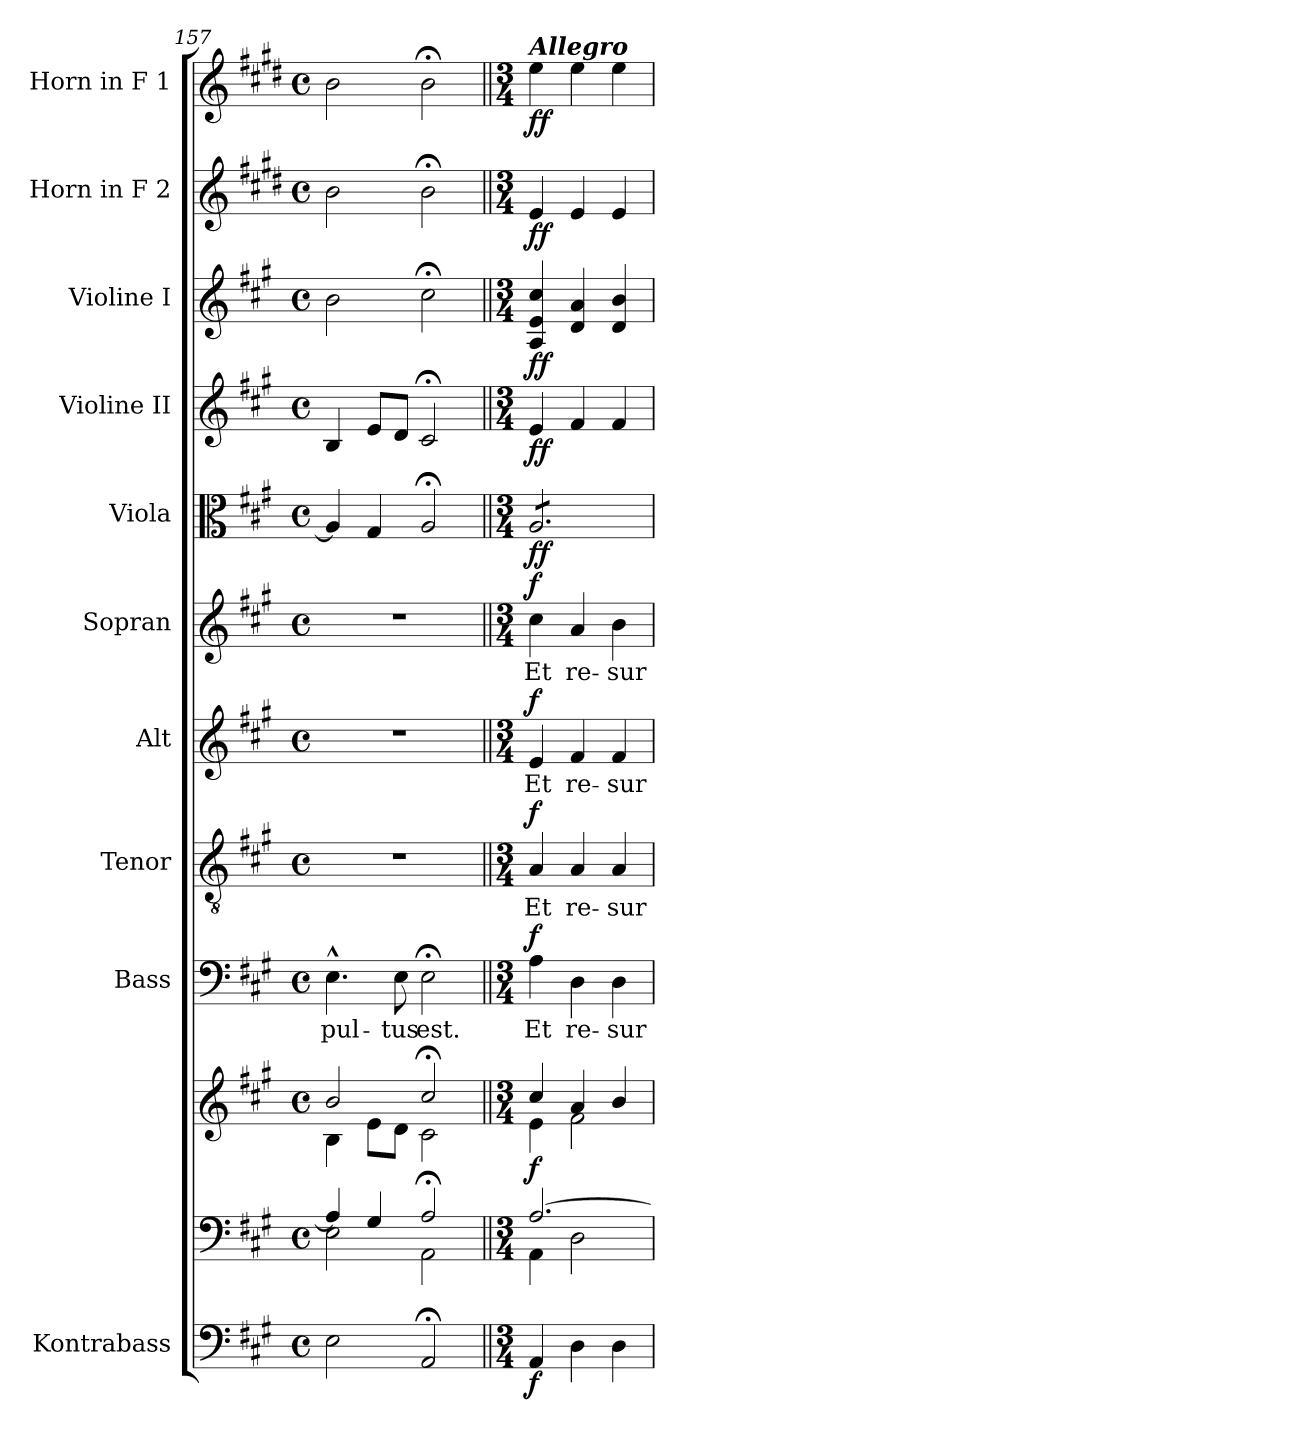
**kern	**dynam	**kern	**kern	**dynam	**kern	**text	**dynam	**kern	**text	**dynam	**kern	**text	**dynam	**kern	**text	**dynam	**kern	**dynam	**kern	**dynam	**kern	**dynam	**kern	**dynam	**kern	**dynam
*part11	*part11	*part10	*part10	*part10	*part9	*part9	*part9	*part8	*part8	*part8	*part7	*part7	*part7	*part6	*part6	*part6	*part5	*part5	*part4	*part4	*part3	*part3	*part2	*part2	*part1	*part1
*staff12	*staff12	*staff11	*staff10	*staff10/11	*staff9	*staff9	*staff9	*staff8	*staff8	*staff8	*staff7	*staff7	*staff7	*staff6	*staff6	*staff6	*staff5	*staff5	*staff4	*staff4	*staff3	*staff3	*staff2	*staff2	*staff1	*staff1
*I"Kontrabass	*	*	*	*	*I"Bass	*	*	*I"Tenor	*	*	*I"Alt	*	*	*I"Sopran	*	*	*I"Viola	*	*I"Violine II	*	*I"Violine I	*	*I"Horn in F 2	*	*I"Horn in F 1	*
*I'Kb.	*	*	*	*	*I'B.	*	*	*I'T.	*	*	*I'A.	*	*	*I'S.	*	*	*I'Vla.	*	*I'Vl. II	*	*I'Vl. I	*	*	*	*	*
*clefF4	*	*clefF4	*clefG2	*	*clefF4	*	*	*clefGv2	*	*	*clefG2	*	*	*clefG2	*	*	*clefC3	*	*clefG2	*	*clefG2	*	*clefG2	*	*clefG2	*
*ITrd7c12	*	*	*	*	*	*	*	*	*	*	*	*	*	*	*	*	*	*	*	*	*	*	*ITrd4c7	*	*ITrd4c7	*
*k[f#c#g#]	*	*k[f#c#g#]	*k[f#c#g#]	*	*k[f#c#g#]	*	*	*k[f#c#g#]	*	*	*k[f#c#g#]	*	*	*k[f#c#g#]	*	*	*k[f#c#g#]	*	*k[f#c#g#]	*	*k[f#c#g#]	*	*k[f#c#g#]	*	*k[f#c#g#]	*
*A:	*	*A:	*A:	*	*A:	*	*	*A:	*	*	*A:	*	*	*A:	*	*	*A:	*	*A:	*	*A:	*	*A:	*	*A:	*
*M4/4	*	*M4/4	*M4/4	*	*M4/4	*	*	*M4/4	*	*	*M4/4	*	*	*M4/4	*	*	*M4/4	*	*M4/4	*	*M4/4	*	*M4/4	*	*M4/4	*
*met(c)	*	*met(c)	*met(c)	*	*met(c)	*	*	*met(c)	*	*	*met(c)	*	*	*met(c)	*	*	*met(c)	*	*met(c)	*	*met(c)	*	*met(c)	*	*met(c)	*
=157	=157	=157	=157	=157	=157	=157	=157	=157	=157	=157	=157	=157	=157	=157	=157	=157	=157	=157	=157	=157	=157	=157	=157	=157	=157	=157
*	*	*^	*^	*	*	*	*	*	*	*	*	*	*	*	*	*	*	*	*	*	*	*	*	*	*	*
!	!	!	!	!	!	!	!	!LO:LY:b	!	!	!	!	!	!	!	!	!	!	!	!	!	!	!	!	!	!	!	!
2EE\	.	4A/]	2E\	2b/	4B\	.	4.E^^>\	-pul-	.	1r	.	.	1r	.	.	1r	.	.	4A/]	.	4B/	.	2b\	.	2e\	.	2e\	.
.	.	4G#/	.	.	8e\L	.	.	.	.	.	.	.	.	.	.	.	.	.	4G#/	.	8e/L	.	.	.	.	.	.	.
!	!	!	!	!	!	!	!	!LO:LY:b	!	!	!	!	!	!	!	!	!	!	!	!	!	!	!	!	!	!	!	!
.	.	.	.	.	8d\J	.	8E\	-tus	.	.	.	.	.	.	.	.	.	.	.	.	8d/J	.	.	.	.	.	.	.
!	!	!	!	!	!	!	!	!LO:LY:b	!	!	!	!	!	!	!	!	!	!	!	!	!	!	!	!	!	!	!	!
2AAA;</	.	2A;/	2AA\	2cc#;</	2c#\	.	2E;<\	est.	.	.	.	.	.	.	.	.	.	.	2A;</	.	2c#;</	.	2cc#;<\	.	2e;<\	.	2e;<\	.
=158||	=158||	=158||	=158||	=158||	=158||	=158||	=158||	=158||	=158||	=158||	=158||	=158||	=158||	=158||	=158||	=158||	=158||	=158||	=158||	=158||	=158||	=158||	=158||	=158||	=158||	=158||	=158||	=158||
*M3/4	*	*M3/4	*	*M3/4	*	*	*M3/4	*	*	*M3/4	*	*	*M3/4	*	*	*M3/4	*	*	*M3/4	*	*M3/4	*	*M3/4	*	*M3/4	*	*M3/4	*
!	!	!	!	!	!	!	!	!	!	!	!	!	!	!	!	!	!	!	!	!	!	!	!	!	!	!	!LO:TX:a:Bi:t=Allegro	!
!	!LO:DY:b	!	!	!	!	!LO:DY:b	!	!LO:LY:b	!LO:DY:a	!	!LO:LY:b	!LO:DY:a	!	!LO:LY:b	!LO:DY:a	!	!LO:LY:b	!LO:DY:a	!	!LO:DY:b	!	!LO:DY:b	!	!LO:DY:b	!	!LO:DY:b	!	!LO:DY:b
*	*	*	*	*	*	*	*	*	*	*	*	*	*	*	*	*	*	*	*tremolo	*	*	*	*	*	*	*	*	*
4AAA/	f	[>2.A/	4AA\	4cc#/	4e\	f	4A\	Et	f	4A/	Et	f	4e/	Et	f	4cc#\	Et	f	8A/L	ff	4e/	ff	4A/ 4e/ 4cc#/	ff	4A/	ff	4a\	ff
.	.	.	.	.	.	.	.	.	.	.	.	.	.	.	.	.	.	.	8A/	.	.	.	.	.	.	.	.	.
!	!	!	!	!	!	!	!	!LO:LY:b	!	!	!LO:LY:b	!	!	!LO:LY:b	!	!	!LO:LY:b	!	!	!	!	!	!	!	!	!	!	!
4DD\	.	.	2D\	4a/	2f#\	.	4D\	re-	.	4A/	re-	.	4f#/	re-	.	4a/	re-	.	8A/	.	4f#/	.	4d/ 4a/	.	4A/	.	4a\	.
.	.	.	.	.	.	.	.	.	.	.	.	.	.	.	.	.	.	.	8A/	.	.	.	.	.	.	.	.	.
!	!	!	!	!	!	!	!	!LO:LY:b	!	!	!LO:LY:b	!	!	!LO:LY:b	!	!	!LO:LY:b	!	!	!	!	!	!	!	!	!	!	!
4DD\	.	.	.	4b/	.	.	4D\	-sur-	.	4A/	-sur-	.	4f#/	-sur-	.	4b\	-sur-	.	8A/	.	4f#/	.	4d/ 4b/	.	4A/	.	4a\	.
.	.	.	.	.	.	.	.	.	.	.	.	.	.	.	.	.	.	.	8A/J	.	.	.	.	.	.	.	.	.
*	*	*	*	*	*	*	*	*	*	*	*	*	*	*	*	*	*	*	*Xtremolo	*	*	*	*	*	*	*	*	*
*	*	*v	*v	*	*	*	*	*	*	*	*	*	*	*	*	*	*	*	*	*	*	*	*	*	*	*	*	*
*	*	*	*v	*v	*	*	*	*	*	*	*	*	*	*	*	*	*	*	*	*	*	*	*	*	*	*	*
=	=	=	=	=	=	=	=	=	=	=	=	=	=	=	=	=	=	=	=	=	=	=	=	=	=	=
*-	*-	*-	*-	*-	*-	*-	*-	*-	*-	*-	*-	*-	*-	*-	*-	*-	*-	*-	*-	*-	*-	*-	*-	*-	*-	*-
